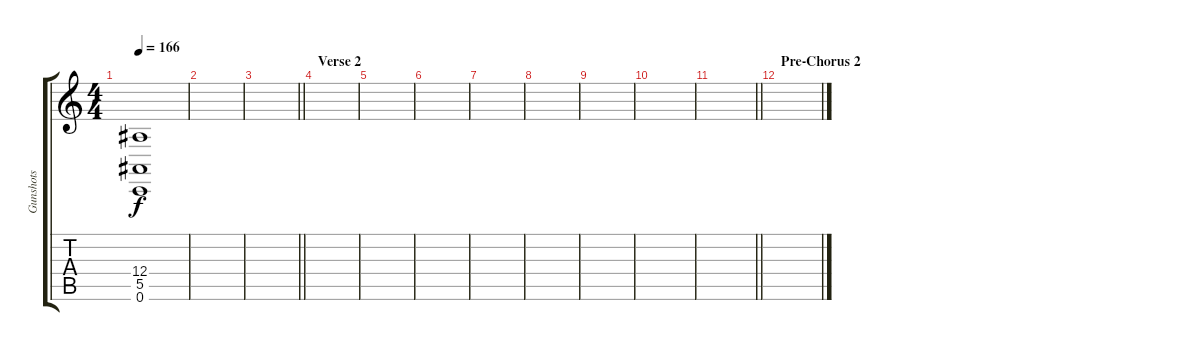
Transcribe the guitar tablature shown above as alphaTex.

\track ("Gunshots" "Gunshots") {instrument gunshot}
\staff {score tabs}
\tuning (C4 G3 Eb3 Bb2 F2 C2) {hide}
\ts (4 4)
\tempo 166
\clef g2
\ks c
(12.4{t} 5.5{t} 0.6{t}).1{dy f} |
|
\barLineRight lightlight
|
\section ("" "Verse 2")
|
|
|
|
|
|
|
\barLineRight lightlight
|
\section ("" "Pre-Chorus 2")
